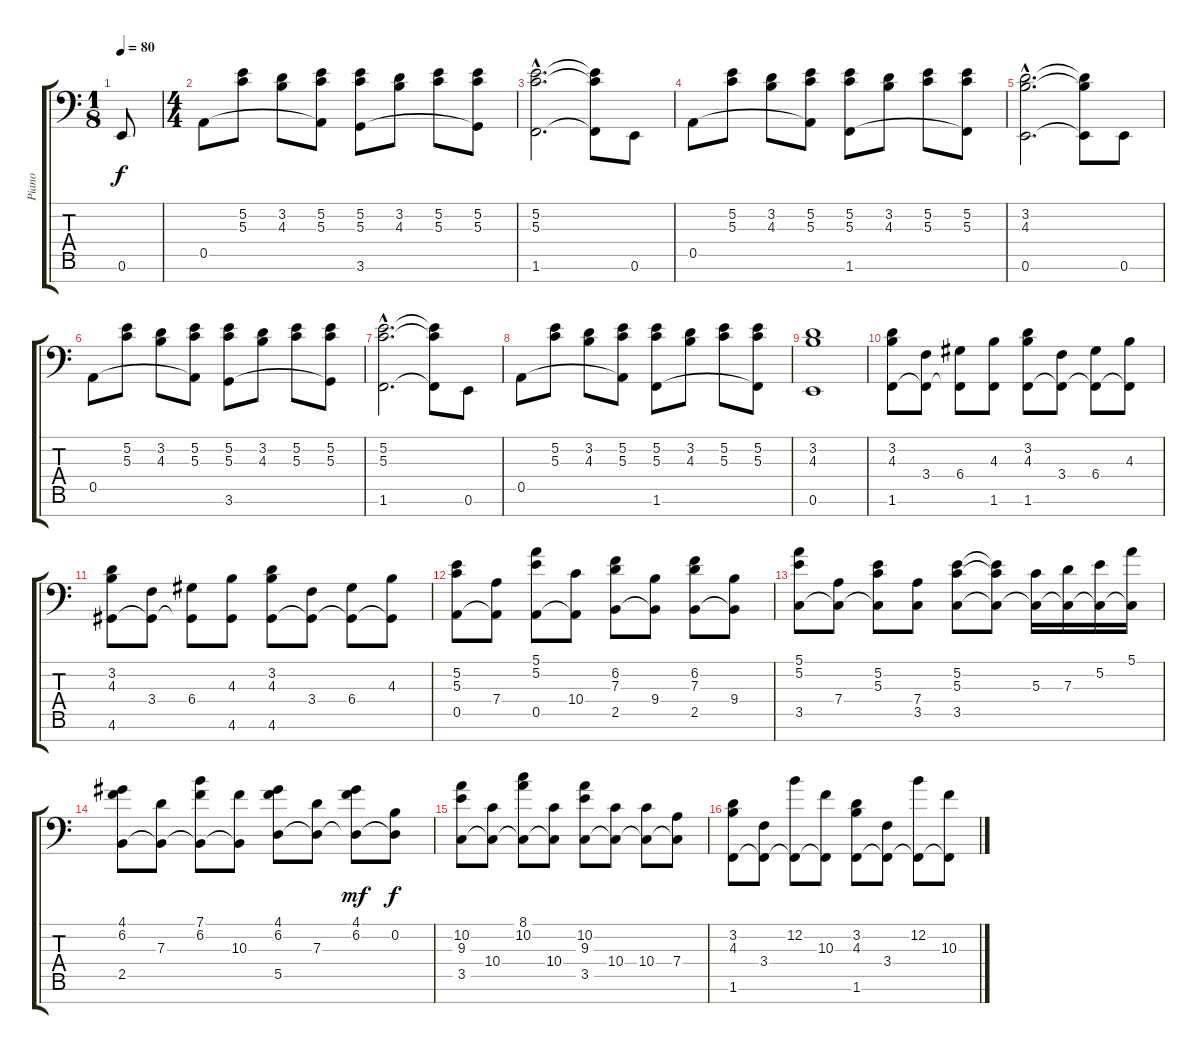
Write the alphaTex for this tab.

\track ("Piano" "Piano") {instrument acousticgrandpiano}
\staff {score tabs}
\tuning (E4 B3 G3 D3 A2 E2 A1) {hide}
\ts (1 8)
\tempo 80
\clef f4
\ks c
0.6.8{dy f instrument acousticgrandpiano} |
\ts (4 4)
0.5.8 (5.2 5.3).8 (3.2 4.3).8 (5.2 5.3 0.5{t}).8 (5.2 5.3 3.6).8 (3.2 4.3).8 (5.2 5.3).8 (5.2 5.3 3.6{t}).8 |
(5.2{hac} 5.3{hac} 1.6{hac}).2{d} (5.2{t} 5.3{t} 1.6{t}).8 0.6.8 |
0.5.8 (5.2 5.3).8 (3.2 4.3).8 (5.2 5.3 0.5{t}).8 (5.2 5.3 1.6).8 (3.2 4.3).8 (5.2 5.3).8 (5.2 5.3 1.6{t}).8 |
(3.2{hac} 4.3{hac} 0.6{hac}).2{d} (3.2{t} 4.3{t} 0.6{t}).8 0.6.8 |
0.5.8 (5.2 5.3).8 (3.2 4.3).8 (5.2 5.3 0.5{t}).8 (5.2 5.3 3.6).8 (3.2 4.3).8 (5.2 5.3).8 (5.2 5.3 3.6{t}).8 |
(5.2{hac} 5.3{hac} 1.6{hac}).2{d} (5.2{t} 5.3{t} 1.6{t}).8 0.6.8 |
0.5.8 (5.2 5.3).8 (3.2 4.3).8 (5.2 5.3 0.5{t}).8 (5.2 5.3 1.6).8 (3.2 4.3).8 (5.2 5.3).8 (5.2 5.3 1.6{t}).8 |
(3.2 4.3 0.6).1 |
(3.2 4.3 1.6).8 (3.4 1.6{t}).8 (6.4 1.6{t}).8 (4.3 1.6).8 (3.2 4.3 1.6).8 (3.4 1.6{t}).8 (6.4 1.6{t}).8 (4.3 1.6{t}).8 |
(3.2 4.3 4.6).8 (3.4 4.6{t}).8 (6.4 4.6{t}).8 (4.3 4.6).8 (3.2 4.3 4.6).8 (3.4 4.6{t}).8 (6.4 4.6{t}).8 (4.3 4.6{t}).8 |
(5.2 5.3 0.5).8 (7.4 0.5{t}).8 (5.1 5.2 0.5).8 (10.4 0.5{t}).8 (6.2 7.3 2.5).8 (9.4 2.5{t}).8 (6.2 7.3 2.5).8 (9.4 2.5{t}).8 |
(5.1 5.2 3.5).8 (7.4 3.5{t}).8 (5.2 5.3 3.5{t}).8 (7.4 3.5).8 (5.2 5.3 3.5).8 (5.2{t} 5.3{t} 3.5{t}).8 (5.3 3.5{t}).16 (7.3 3.5{t}).16 (5.2 3.5{t}).16 (5.1 3.5{t}).16 |
(4.1 6.2 2.5).8 (7.3 2.5{t}).8 (7.1 6.2 2.5{t}).8 (10.3 2.5{t}).8 (4.1 6.2 5.5).8 (7.3 5.5{t}).8 (4.1 6.2 5.5{t}).8{dy mf} (0.2 5.5{t}).8{dy f} |
(10.2 9.3 3.5).8 (10.4 3.5{t}).8 (8.1 10.2 3.5{t}).8 (10.4 3.5{t}).8 (10.2 9.3 3.5).8 (10.4 3.5{t}).8 (10.4 3.5{t}).8 (7.4 3.5{t}).8 |
(3.2 4.3 1.6).8 (3.4 1.6{t}).8 (12.2 1.6{t}).8 (10.3 1.6{t}).8 (3.2 4.3 1.6).8 (3.4 1.6{t}).8 (12.2 1.6{t}).8 (10.3 1.6{t}).8
